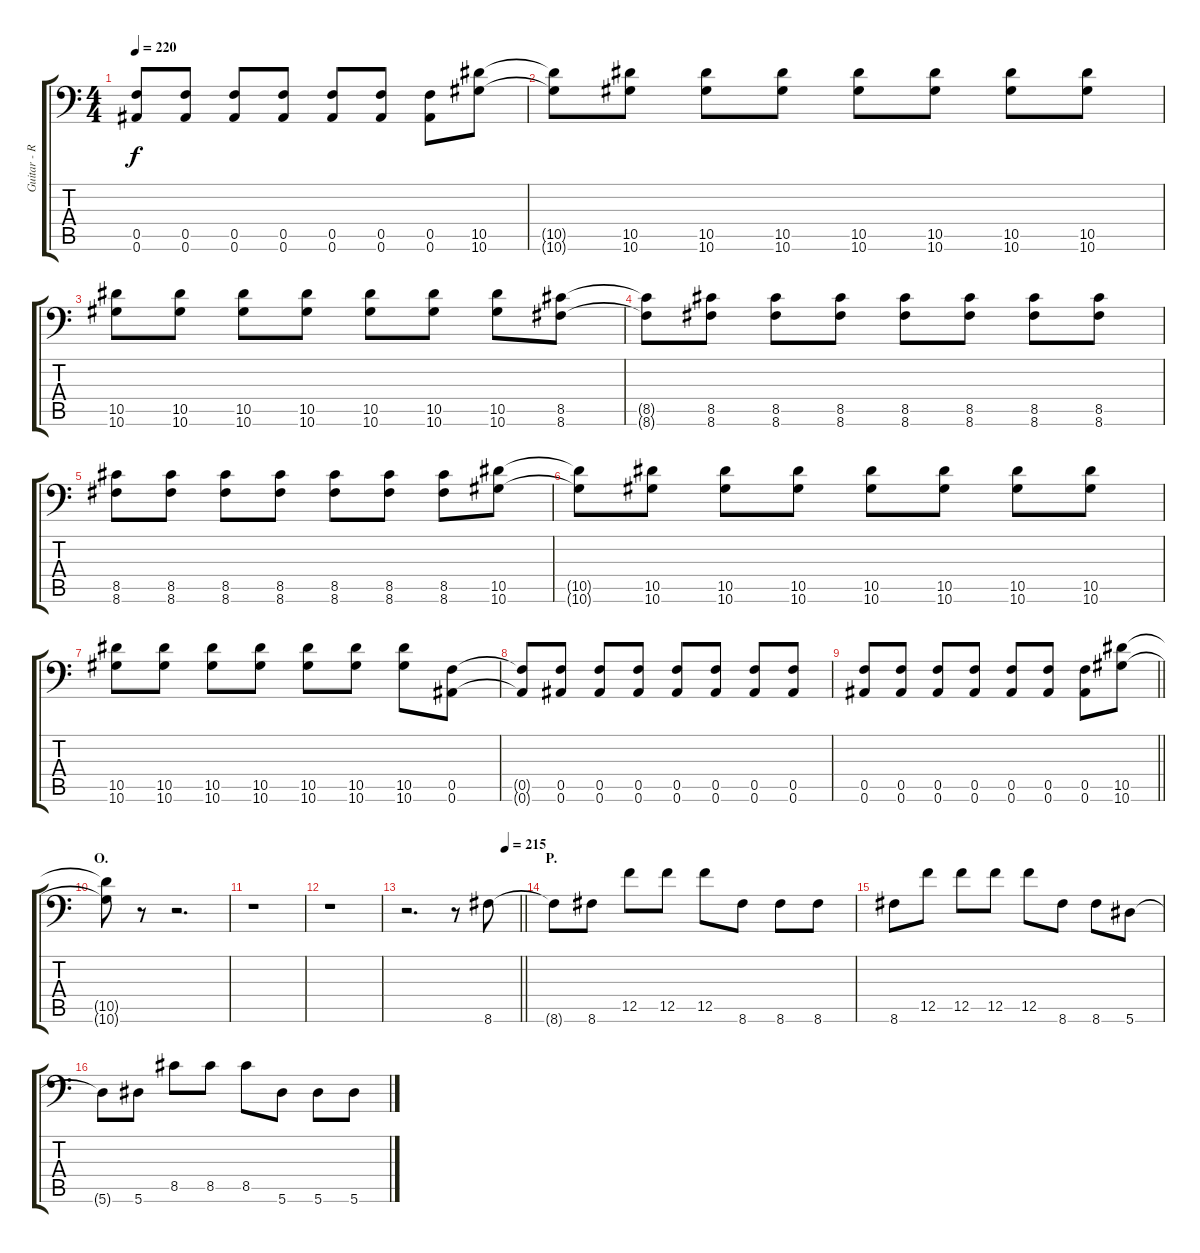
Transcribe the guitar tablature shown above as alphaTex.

\track ("Guitar - Right" "Guitar - R") {instrument distortionguitar}
\staff {score tabs}
\tuning (C4 G3 Eb3 Bb2 F2 Bb1) {hide}
\ts (4 4)
\tempo 220
\clef f4
\ks c
(0.5 0.6).8{dy f} (0.5 0.6).8 (0.5 0.6).8 (0.5 0.6).8 (0.5 0.6).8 (0.5 0.6).8 (0.5 0.6).8 (10.5 10.6).8 |
(10.5{t} 10.6{t}).8 (10.5 10.6).8 (10.5 10.6).8 (10.5 10.6).8 (10.5 10.6).8 (10.5 10.6).8 (10.5 10.6).8 (10.5 10.6).8 |
(10.5 10.6).8 (10.5 10.6).8 (10.5 10.6).8 (10.5 10.6).8 (10.5 10.6).8 (10.5 10.6).8 (10.5 10.6).8 (8.5 8.6).8 |
(8.5{t} 8.6{t}).8 (8.5 8.6).8 (8.5 8.6).8 (8.5 8.6).8 (8.5 8.6).8 (8.5 8.6).8 (8.5 8.6).8 (8.5 8.6).8 |
(8.5 8.6).8 (8.5 8.6).8 (8.5 8.6).8 (8.5 8.6).8 (8.5 8.6).8 (8.5 8.6).8 (8.5 8.6).8 (10.5 10.6).8 |
(10.5{t} 10.6{t}).8 (10.5 10.6).8 (10.5 10.6).8 (10.5 10.6).8 (10.5 10.6).8 (10.5 10.6).8 (10.5 10.6).8 (10.5 10.6).8 |
(10.5 10.6).8 (10.5 10.6).8 (10.5 10.6).8 (10.5 10.6).8 (10.5 10.6).8 (10.5 10.6).8 (10.5 10.6).8 (0.5 0.6).8 |
(0.5{t} 0.6{t}).8 (0.5 0.6).8 (0.5 0.6).8 (0.5 0.6).8 (0.5 0.6).8 (0.5 0.6).8 (0.5 0.6).8 (0.5 0.6).8 |
\barLineRight lightlight
(0.5 0.6).8 (0.5 0.6).8 (0.5 0.6).8 (0.5 0.6).8 (0.5 0.6).8 (0.5 0.6).8 (0.5 0.6).8 (10.5 10.6).8 |
\section ("" "O.")
(10.5{t} 10.6{t}).8 r.8 r.2{d} |
r.1 |
r.1 |
\tempo (215 0.875)
\barLineRight lightlight
r.2{d} r.8 8.6.8 |
\section ("" "P.")
8.6{t}.8 8.6.8 12.5.8 12.5.8 12.5.8 8.6.8 8.6.8 8.6.8 |
8.6.8 12.5.8 12.5.8 12.5.8 12.5.8 8.6.8 8.6.8 5.6.8 |
5.6{t}.8 5.6.8 8.5.8 8.5.8 8.5.8 5.6.8 5.6.8 5.6.8
